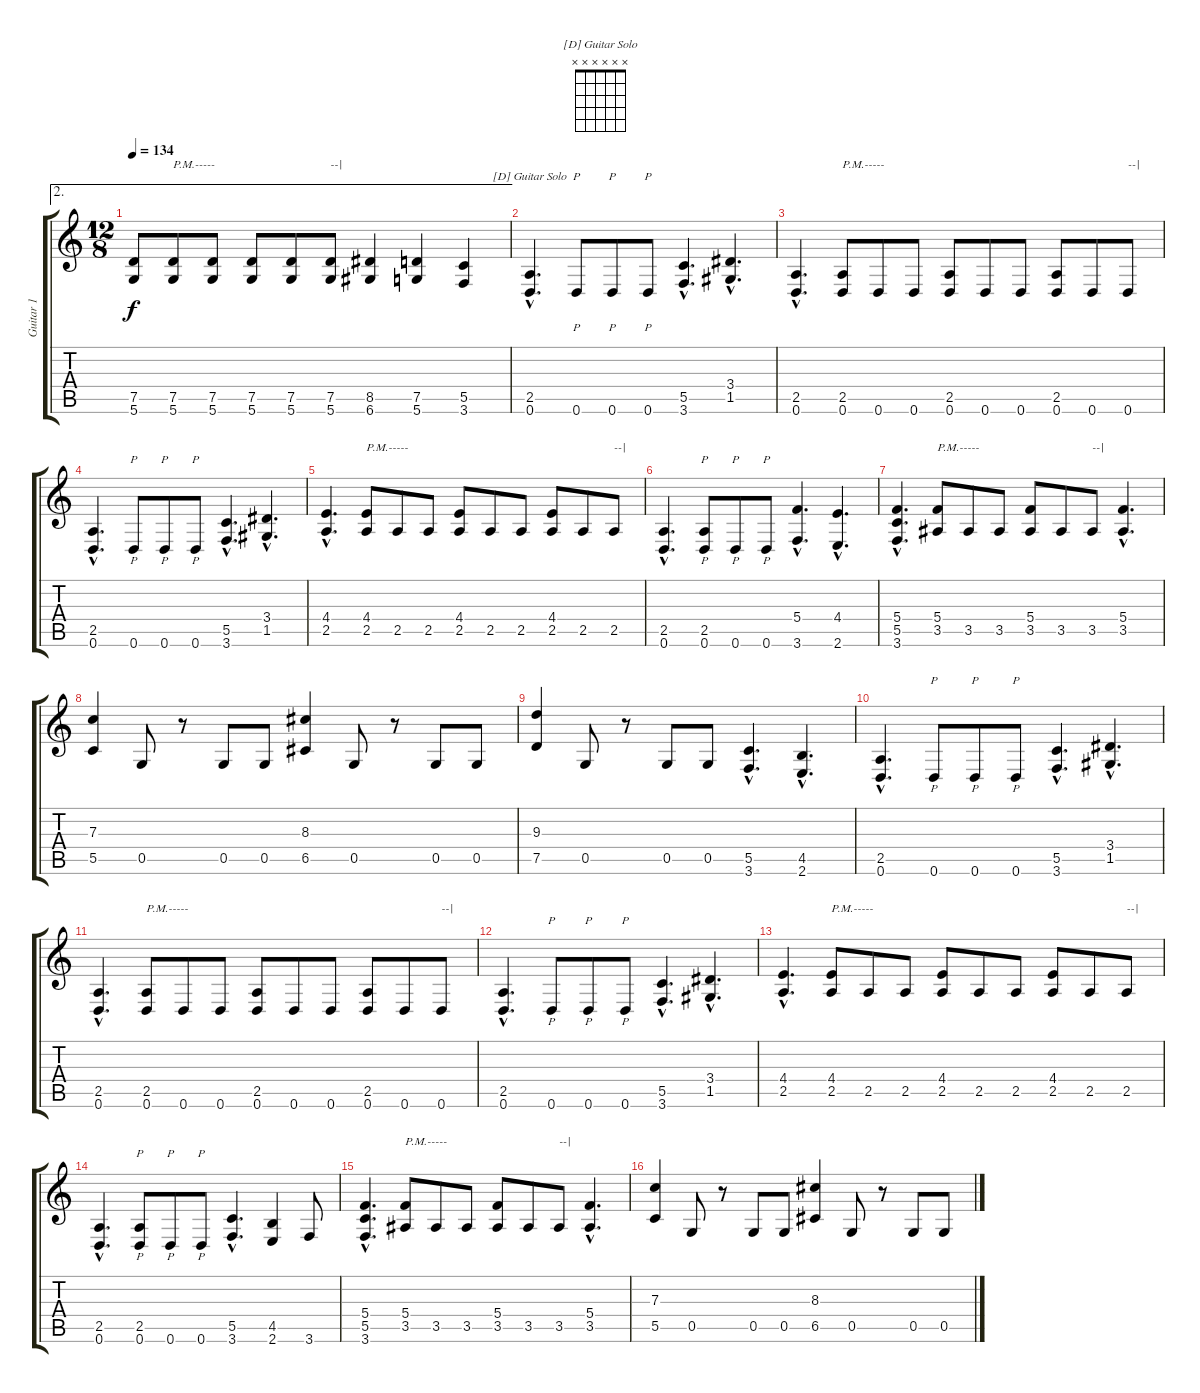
\track ("Guitar 1" "Guitar 1") {instrument overdrivenguitar}
\staff {score tabs}
\tuning (D4 A3 F3 C3 G2 D2) {hide}
\chord ("[D] Guitar Solo" x x x x x x) {firstfret 0}
\ae 2
\ts (12 8)
\tempo 134
\clef g2
\ks c
(7.5 5.6).8{dy f} (7.5 5.6).8{txt "P.M.-----"} (7.5 5.6).8 (7.5 5.6).8 (7.5 5.6).8 (7.5 5.6).8{txt "--|"} (8.5 6.6).4 (7.5 5.6).4 (5.5 3.6).4 |
(2.5{hac} 0.6{hac}).4{d ch "[D] Guitar Solo"} 0.6.8{p} 0.6.8{p} 0.6.8{p} (5.5{hac} 3.6{hac}).4{d} (3.4{hac} 1.5{hac}).4{d} |
(2.5{hac} 0.6{hac}).4{d} (2.5 0.6).8{txt "P.M.-----"} 0.6.8 0.6.8 (2.5 0.6).8 0.6.8 0.6.8 (2.5 0.6).8 0.6.8 0.6.8{txt "--|"} |
(2.5{hac} 0.6{hac}).4{d} 0.6.8{p} 0.6.8{p} 0.6.8{p} (5.5{hac} 3.6{hac}).4{d} (3.4{hac} 1.5{hac}).4{d} |
(4.4{hac} 2.5{hac}).4{d} (4.4 2.5).8{txt "P.M.-----"} 2.5.8 2.5.8 (4.4 2.5).8 2.5.8 2.5.8 (4.4 2.5).8 2.5.8 2.5.8{txt "--|"} |
(2.5{hac} 0.6{hac}).4{d} (2.5 0.6).8{p} 0.6.8{p} 0.6.8{p} (5.4{hac} 3.6{hac}).4{d} (4.4{hac} 2.6{hac}).4{d} |
(5.4{hac} 5.5{hac} 3.6{hac}).4{d} (5.4 3.5).8{txt "P.M.-----"} 3.5.8 3.5.8 (5.4 3.5).8 3.5.8 3.5.8{txt "--|"} (5.4{hac} 3.5{hac}).4{d} |
(7.3 5.5).4 0.5.8 r.8 0.5.8 0.5.8 (8.3 6.5).4 0.5.8 r.8 0.5.8 0.5.8 |
(9.3 7.5).4 0.5.8 r.8 0.5.8 0.5.8 (5.5{hac} 3.6{hac}).4{d} (4.5{hac} 2.6{hac}).4{d} |
(2.5{hac} 0.6{hac}).4{d} 0.6.8{p} 0.6.8{p} 0.6.8{p} (5.5{hac} 3.6{hac}).4{d} (3.4{hac} 1.5{hac}).4{d} |
(2.5{hac} 0.6{hac}).4{d} (2.5 0.6).8{txt "P.M.-----"} 0.6.8 0.6.8 (2.5 0.6).8 0.6.8 0.6.8 (2.5 0.6).8 0.6.8 0.6.8{txt "--|"} |
(2.5{hac} 0.6{hac}).4{d} 0.6.8{p} 0.6.8{p} 0.6.8{p} (5.5{hac} 3.6{hac}).4{d} (3.4{hac} 1.5{hac}).4{d} |
(4.4{hac} 2.5{hac}).4{d} (4.4 2.5).8{txt "P.M.-----"} 2.5.8 2.5.8 (4.4 2.5).8 2.5.8 2.5.8 (4.4 2.5).8 2.5.8 2.5.8{txt "--|"} |
(2.5{hac} 0.6{hac}).4{d} (2.5 0.6).8{p} 0.6.8{p} 0.6.8{p} (5.5{hac} 3.6{hac}).4{d} (4.5 2.6).4 3.6.8 |
(5.4{hac} 5.5{hac} 3.6{hac}).4{d} (5.4 3.5).8{txt "P.M.-----"} 3.5.8 3.5.8 (5.4 3.5).8 3.5.8 3.5.8{txt "--|"} (5.4{hac} 3.5{hac}).4{d} |
(7.3 5.5).4 0.5.8 r.8 0.5.8 0.5.8 (8.3 6.5).4 0.5.8 r.8 0.5.8 0.5.8
